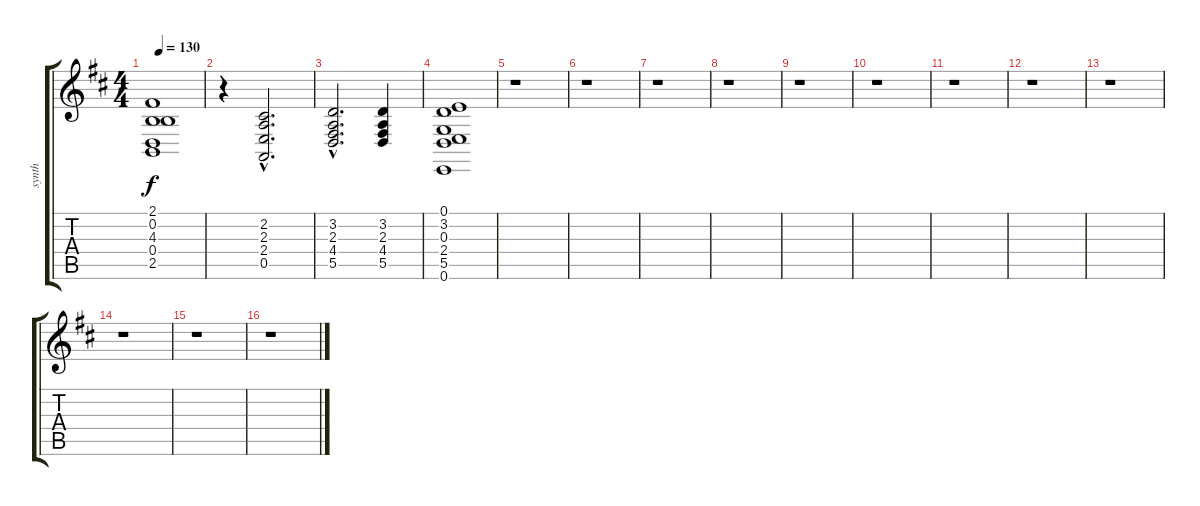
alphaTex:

\track ("synth" "synth") {instrument synthstrings1}
\staff {score tabs}
\tuning (E4 B3 G3 D3 A2 E2) {hide}
\ts (4 4)
\tempo 130
\clef g2
\ks d
(2.1 0.2 4.3 0.4 2.5).1{dy f} |
r.4 (2.2{hac} 2.3{hac} 2.4{hac} 0.5{hac}).2{d} |
(3.2{hac} 2.3{hac} 4.4{hac} 5.5{hac}).2{d} (3.2 2.3 4.4 5.5).4 |
(0.1 3.2 0.3 2.4 5.5 0.6).1 |
r.1 |
r.1 |
r.1 |
r.1 |
r.1 |
r.1 |
r.1 |
r.1 |
r.1 |
r.1 |
r.1 |
r.1
